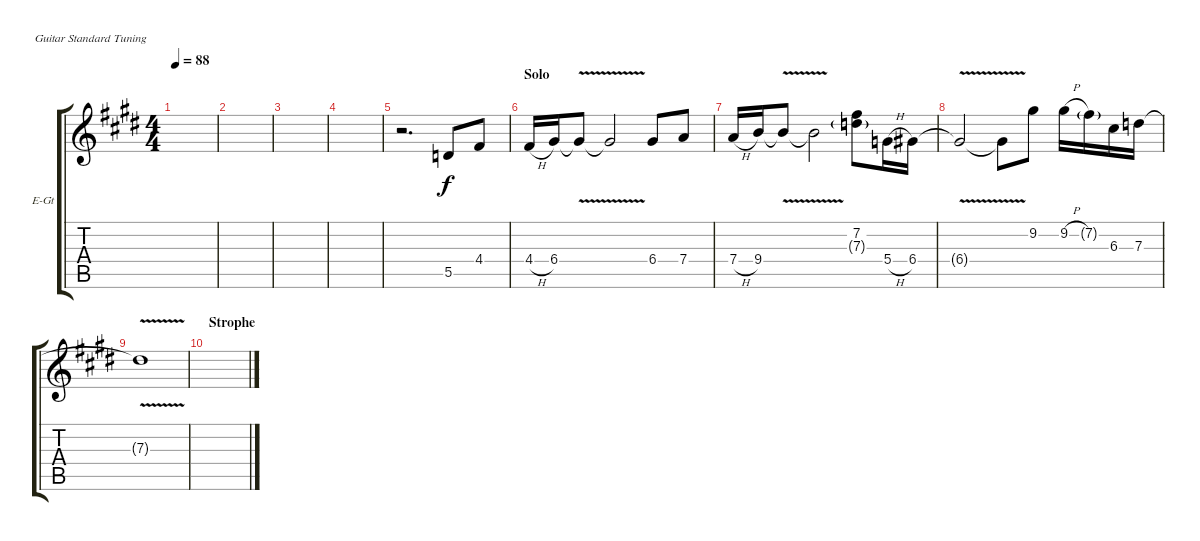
\defaultSystemsLayout 4
\bracketExtendMode groupsimilarinstruments
\firstSystemTrackNameOrientation horizontal
\otherSystemsTrackNameOrientation horizontal
\track ("Electric Guitar" "E-Gt") {instrument distortionguitar}
\staff {score tabs}
\tuning (E4 B3 G3 D3 A2 E2)
\ts (4 4)
\tempo 88
\clef g2
\ks e
|
|
|
|
r.2{d} 5.5.8 4.4.8 |
\section ("" "Solo")
4.4{h}.16 6.4.16 6.4{v t}.8 6.4{v t}.2 6.4.8 7.4.8 |
7.4{h}.16 9.4.16 9.4{v t}.8 9.4{v t}.2 (7.2 7.3{g}).8 5.4{h}.16 6.4.16 |
6.4{v t}.2 6.4{v t}.8 9.2.8 9.2{h}.16 7.2{g}.16 6.3.16 7.3.16 |
7.3{v t}.1 |
\section ("" "Strophe")
